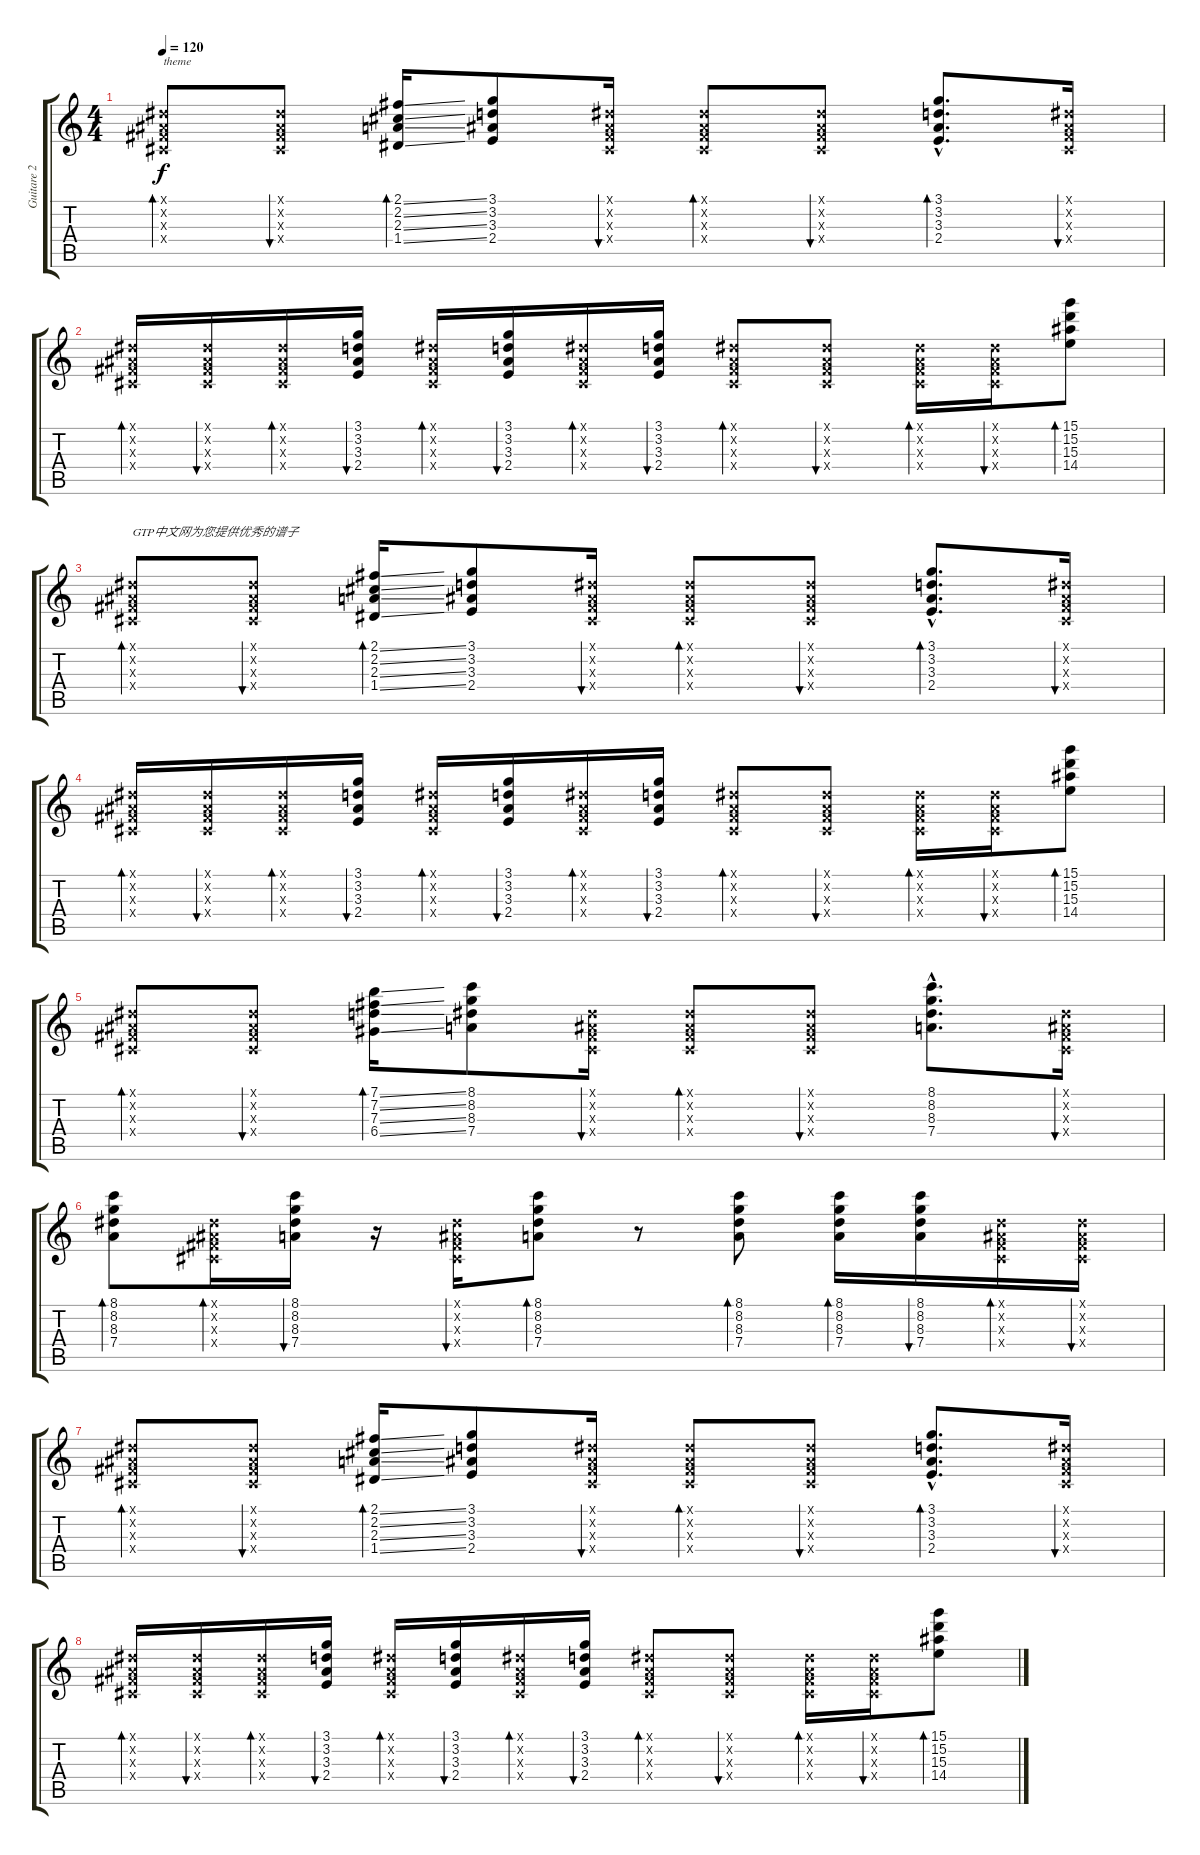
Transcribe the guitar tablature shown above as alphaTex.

\track ("Guitare 2" "Guitare 2") {instrument electricguitarjazz}
\staff {score tabs}
\tuning (E4 B3 G3 D3 A2 E2) {hide}
\ts (4 4)
\tempo 120
\clef g2
\ks c
(-1.1{x} -1.2{x} -1.3{x} -1.4{x}).8{bd 30 txt "theme" dy f instrument electricguitarjazz} (-1.1{x} -1.2{x} -1.3{x} -1.4{x}).8{bu 30} (2.1{ss} 2.2{ss} 2.3{ss} 1.4{ss}).16{bd 30} (3.1 3.2 3.3 2.4).8 (-1.1{x} -1.2{x} -1.3{x} -1.4{x}).16{bu 30} (-1.1{x} -1.2{x} -1.3{x} -1.4{x}).8{bd 30} (-1.1{x} -1.2{x} -1.3{x} -1.4{x}).8{bu 30} (3.1{hac} 3.2{hac} 3.3{hac} 2.4{hac}).8{d bd 30} (-1.1{x} -1.2{x} -1.3{x} -1.4{x}).16{bu 30} |
(-1.1{x} -1.2{x} -1.3{x} -1.4{x}).16{bd 30} (-1.1{x} -1.2{x} -1.3{x} -1.4{x}).16{bu 30} (-1.1{x} -1.2{x} -1.3{x} -1.4{x}).16{bd 30} (3.1 3.2 3.3 2.4).16{bu 30} (-1.1{x} -1.2{x} -1.3{x} -1.4{x}).16{bd 30} (3.1 3.2 3.3 2.4).16{bu 30} (-1.1{x} -1.2{x} -1.3{x} -1.4{x}).16{bd 30} (3.1 3.2 3.3 2.4).16{bu 30} (-1.1{x} -1.2{x} -1.3{x} -1.4{x}).8{bd 30} (-1.1{x} -1.2{x} -1.3{x} -1.4{x}).8{bu 30} (-1.1{x} -1.2{x} -1.3{x} -1.4{x}).16{bd 30} (-1.1{x} -1.2{x} -1.3{x} -1.4{x}).16{bu 30} (15.1 15.2 15.3 14.4).8{bd 30} |
(-1.1{x} -1.2{x} -1.3{x} -1.4{x}).8{bd 30 txt "GTP中文网为您提供优秀的谱子"} (-1.1{x} -1.2{x} -1.3{x} -1.4{x}).8{bu 30} (2.1{ss} 2.2{ss} 2.3{ss} 1.4{ss}).16{bd 30} (3.1 3.2 3.3 2.4).8 (-1.1{x} -1.2{x} -1.3{x} -1.4{x}).16{bu 30} (-1.1{x} -1.2{x} -1.3{x} -1.4{x}).8{bd 30} (-1.1{x} -1.2{x} -1.3{x} -1.4{x}).8{bu 30} (3.1{hac} 3.2{hac} 3.3{hac} 2.4{hac}).8{d bd 30} (-1.1{x} -1.2{x} -1.3{x} -1.4{x}).16{bu 30} |
(-1.1{x} -1.2{x} -1.3{x} -1.4{x}).16{bd 30} (-1.1{x} -1.2{x} -1.3{x} -1.4{x}).16{bu 30} (-1.1{x} -1.2{x} -1.3{x} -1.4{x}).16{bd 30} (3.1 3.2 3.3 2.4).16{bu 30} (-1.1{x} -1.2{x} -1.3{x} -1.4{x}).16{bd 30} (3.1 3.2 3.3 2.4).16{bu 30} (-1.1{x} -1.2{x} -1.3{x} -1.4{x}).16{bd 30} (3.1 3.2 3.3 2.4).16{bu 30} (-1.1{x} -1.2{x} -1.3{x} -1.4{x}).8{bd 30} (-1.1{x} -1.2{x} -1.3{x} -1.4{x}).8{bu 30} (-1.1{x} -1.2{x} -1.3{x} -1.4{x}).16{bd 30} (-1.1{x} -1.2{x} -1.3{x} -1.4{x}).16{bu 30} (15.1 15.2 15.3 14.4).8{bd 30} |
(-1.1{x} -1.2{x} -1.3{x} -1.4{x}).8{bd 30} (-1.1{x} -1.2{x} -1.3{x} -1.4{x}).8{bu 30} (7.1{ss} 7.2{ss} 7.3{ss} 6.4{ss}).16{bd 30} (8.1 8.2 8.3 7.4).8 (-1.1{x} -1.2{x} -1.3{x} -1.4{x}).16{bu 30} (-1.1{x} -1.2{x} -1.3{x} -1.4{x}).8{bd 30} (-1.1{x} -1.2{x} -1.3{x} -1.4{x}).8{bu 30} (8.1{hac} 8.2{hac} 8.3{hac} 7.4{hac}).8{d} (-1.1{x} -1.2{x} -1.3{x} -1.4{x}).16{bu 30} |
(8.1 8.2 8.3 7.4).8{bd 30} (-1.1{x} -1.2{x} -1.3{x} -1.4{x}).16{bd 30} (8.1 8.2 8.3 7.4).16{bu 30} r.16 (-1.1{x} -1.2{x} -1.3{x} -1.4{x}).16{bu 30} (8.1 8.2 8.3 7.4).8{bd 30} r.8 (8.1 8.2 8.3 7.4).8{bd 30} (8.1 8.2 8.3 7.4).16{bd 30} (8.1 8.2 8.3 7.4).16{bu 30} (-1.1{x} -1.2{x} -1.3{x} -1.4{x}).16{bd 30} (-1.1{x} -1.2{x} -1.3{x} -1.4{x}).16{bu 30} |
(-1.1{x} -1.2{x} -1.3{x} -1.4{x}).8{bd 30} (-1.1{x} -1.2{x} -1.3{x} -1.4{x}).8{bu 30} (2.1{ss} 2.2{ss} 2.3{ss} 1.4{ss}).16{bd 30} (3.1 3.2 3.3 2.4).8 (-1.1{x} -1.2{x} -1.3{x} -1.4{x}).16{bu 30} (-1.1{x} -1.2{x} -1.3{x} -1.4{x}).8{bd 30} (-1.1{x} -1.2{x} -1.3{x} -1.4{x}).8{bu 30} (3.1{hac} 3.2{hac} 3.3{hac} 2.4{hac}).8{d bd 30} (-1.1{x} -1.2{x} -1.3{x} -1.4{x}).16{bu 30} |
(-1.1{x} -1.2{x} -1.3{x} -1.4{x}).16{bd 30} (-1.1{x} -1.2{x} -1.3{x} -1.4{x}).16{bu 30} (-1.1{x} -1.2{x} -1.3{x} -1.4{x}).16{bd 30} (3.1 3.2 3.3 2.4).16{bu 30} (-1.1{x} -1.2{x} -1.3{x} -1.4{x}).16{bd 30} (3.1 3.2 3.3 2.4).16{bu 30} (-1.1{x} -1.2{x} -1.3{x} -1.4{x}).16{bd 30} (3.1 3.2 3.3 2.4).16{bu 30} (-1.1{x} -1.2{x} -1.3{x} -1.4{x}).8{bd 30} (-1.1{x} -1.2{x} -1.3{x} -1.4{x}).8{bu 30} (-1.1{x} -1.2{x} -1.3{x} -1.4{x}).16{bd 30} (-1.1{x} -1.2{x} -1.3{x} -1.4{x}).16{bu 30} (15.1 15.2 15.3 14.4).8{bd 30}
